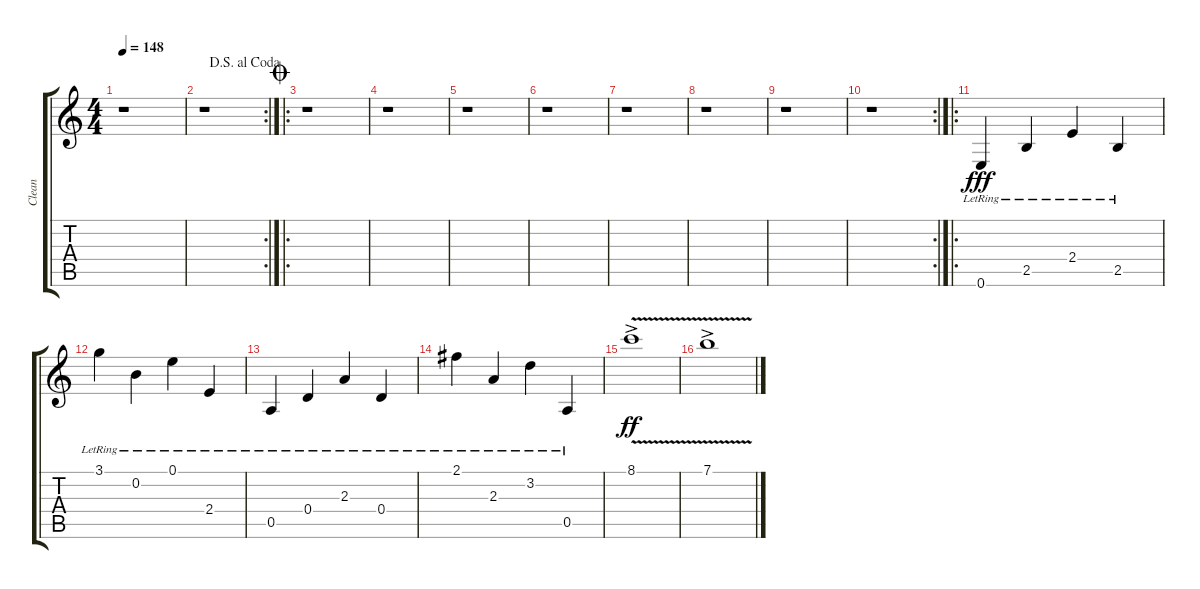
\track ("Clean" "Clean") {instrument electricguitarclean}
\staff {score tabs}
\tuning (E4 B3 G3 D3 A2 E2) {hide}
\ts (4 4)
\tempo 148
\clef g2
\ks c
r.1{dy fff} |
\rc 2
\jump dalsegnoalcoda
r.1 |
\ro
\jump coda
r.1 |
r.1 |
r.1 |
r.1 |
r.1 |
r.1 |
r.1 |
\rc 2
r.1 |
\ro
0.6{lr}.4 2.5{lr}.4 2.4{lr}.4 2.5{lr}.4 |
3.1{lr}.4 0.2{lr}.4 0.1{lr}.4 2.4{lr}.4 |
0.5{lr}.4 0.4{lr}.4 2.3{lr}.4 0.4{lr}.4 |
2.1{lr}.4 2.3{lr}.4 3.2{lr}.4 0.5{lr}.4 |
8.1{v ac}.1{dy ff} |
7.1{v ac}.1
